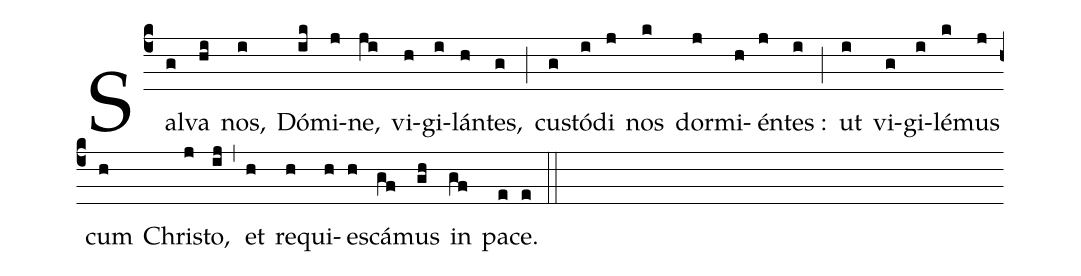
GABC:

%%
(c4)Sal(g)va(hi) nos,(i) Dó(ik)mi(j)ne,(ji) vi(h)gi(i)lán(h)tes,(g) (;) cu(g)stó(i)di(j) nos(k) dor(j)mi(h)én(j)tes :(i) (;) ut(i) vi(g)gi(i)lé(k)mus(j) cum(h) Chri(j)sto,(ij) (,) et(h) re(h)qui(h)e(h)scá(gf)mus(gh) in(gf) pa(e)ce.(e) (::)
